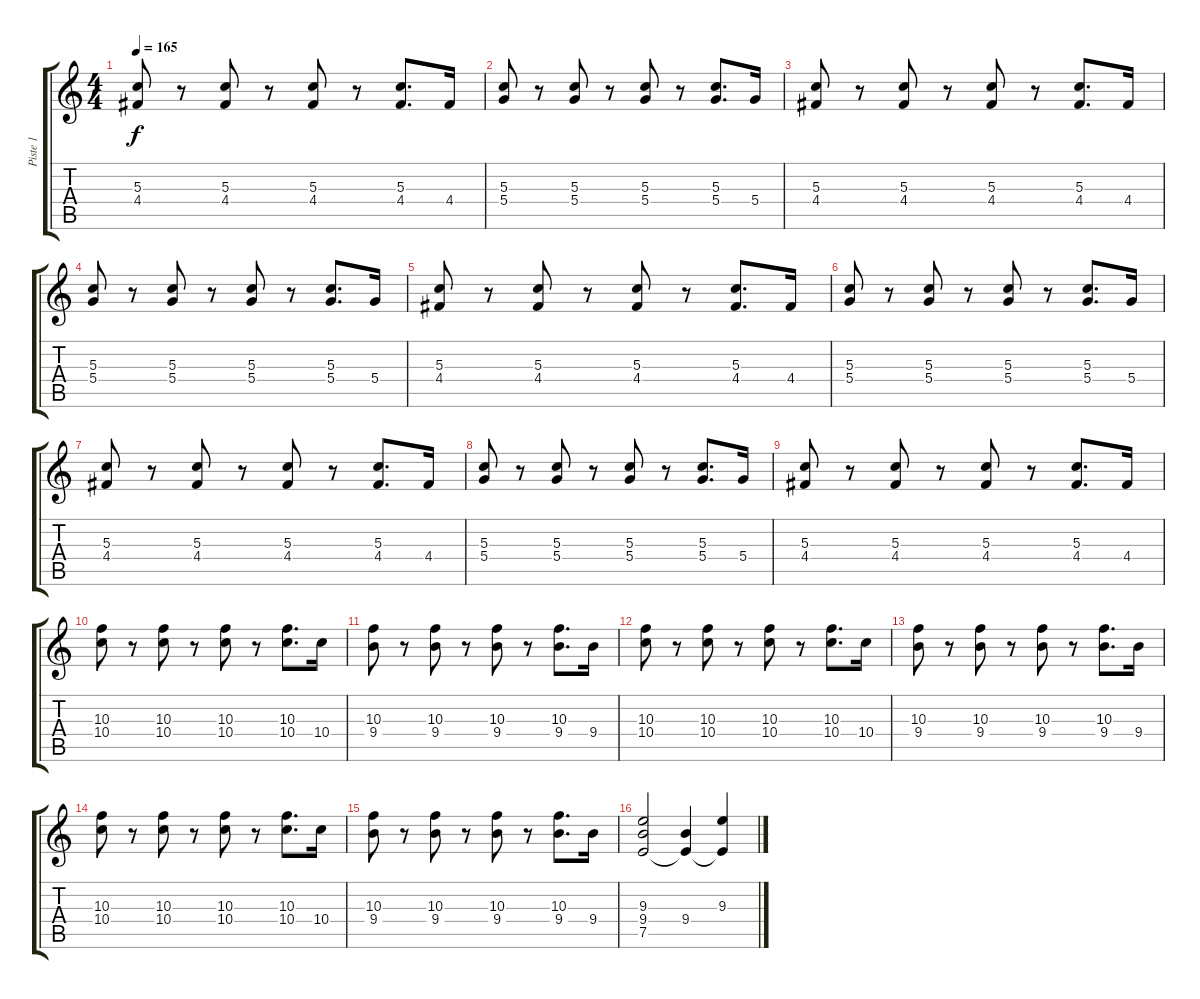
\track ("Piste 1" "Piste 1") {instrument distortionguitar}
\staff {score tabs}
\tuning (E4 B3 G3 D3 A2 E2) {hide}
\ts (4 4)
\tempo 165
\clef g2
\ks c
(5.3 4.4).8{dy f} r.8 (5.3 4.4).8 r.8 (5.3 4.4).8 r.8 (5.3 4.4).8{d} 4.4.16 |
(5.3 5.4).8 r.8 (5.3 5.4).8 r.8 (5.3 5.4).8 r.8 (5.3 5.4).8{d} 5.4.16 |
(5.3 4.4).8 r.8 (5.3 4.4).8 r.8 (5.3 4.4).8 r.8 (5.3 4.4).8{d} 4.4.16 |
(5.3 5.4).8 r.8 (5.3 5.4).8 r.8 (5.3 5.4).8 r.8 (5.3 5.4).8{d} 5.4.16 |
(5.3 4.4).8 r.8 (5.3 4.4).8 r.8 (5.3 4.4).8 r.8 (5.3 4.4).8{d} 4.4.16 |
(5.3 5.4).8 r.8 (5.3 5.4).8 r.8 (5.3 5.4).8 r.8 (5.3 5.4).8{d} 5.4.16 |
(5.3 4.4).8 r.8 (5.3 4.4).8 r.8 (5.3 4.4).8 r.8 (5.3 4.4).8{d} 4.4.16 |
(5.3 5.4).8 r.8 (5.3 5.4).8 r.8 (5.3 5.4).8 r.8 (5.3 5.4).8{d} 5.4.16 |
(5.3 4.4).8 r.8 (5.3 4.4).8 r.8 (5.3 4.4).8 r.8 (5.3 4.4).8{d} 4.4.16 |
(10.3 10.4).8 r.8 (10.3 10.4).8 r.8 (10.3 10.4).8 r.8 (10.3 10.4).8{d} 10.4.16 |
(10.3 9.4).8 r.8 (10.3 9.4).8 r.8 (10.3 9.4).8 r.8 (10.3 9.4).8{d} 9.4.16 |
(10.3 10.4).8 r.8 (10.3 10.4).8 r.8 (10.3 10.4).8 r.8 (10.3 10.4).8{d} 10.4.16 |
(10.3 9.4).8 r.8 (10.3 9.4).8 r.8 (10.3 9.4).8 r.8 (10.3 9.4).8{d} 9.4.16 |
(10.3 10.4).8 r.8 (10.3 10.4).8 r.8 (10.3 10.4).8 r.8 (10.3 10.4).8{d} 10.4.16 |
(10.3 9.4).8 r.8 (10.3 9.4).8 r.8 (10.3 9.4).8 r.8 (10.3 9.4).8{d} 9.4.16 |
(9.3 9.4 7.5).2 (9.4 7.5{t}).4 (9.3 7.5{t}).4
